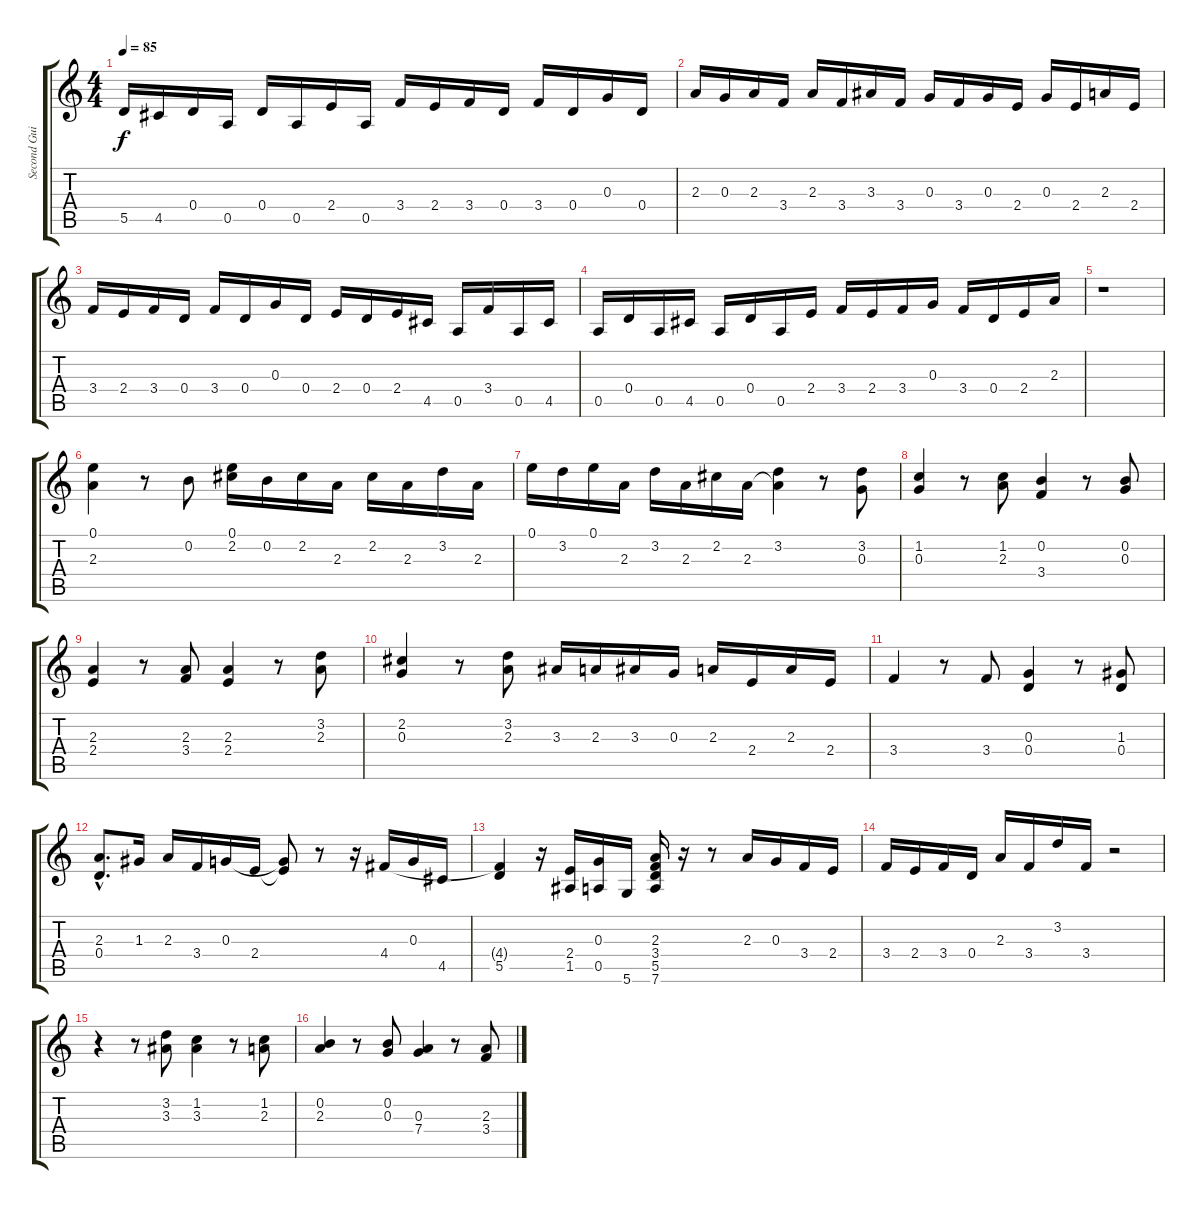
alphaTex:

\track ("Second Guitar" "Second Gui") {instrument acousticguitarnylon}
\staff {score tabs}
\tuning (E4 B3 G3 D3 A2 D2) {hide}
\ts (4 4)
\tempo 85
\clef g2
\ks c
5.5.16{dy f instrument acousticguitarnylon} 4.5.16 0.4.16 0.5.16 0.4.16 0.5.16 2.4.16 0.5.16 3.4.16 2.4.16 3.4.16 0.4.16 3.4.16 0.4.16 0.3.16 0.4.16 |
2.3.16 0.3.16 2.3.16 3.4.16 2.3.16 3.4.16 3.3.16 3.4.16 0.3.16 3.4.16 0.3.16 2.4.16 0.3.16 2.4.16 2.3.16 2.4.16 |
3.4.16 2.4.16 3.4.16 0.4.16 3.4.16 0.4.16 0.3.16 0.4.16 2.4.16 0.4.16 2.4.16 4.5.16 0.5.16 3.4.16 0.5.16 4.5.16 |
0.5.16 0.4.16 0.5.16 4.5.16 0.5.16 0.4.16 0.5.16 2.4.16 3.4.16 2.4.16 3.4.16 0.3.16 3.4.16 0.4.16 2.4.16 2.3.16 |
r.1 |
(0.1 2.3).4 r.8 0.2.8 (0.1 2.2).16 0.2.16 2.2.16 2.3.16 2.2.16 2.3.16 3.2.16 2.3.16 |
0.1.16 3.2.16 0.1.16 2.3.16 3.2.16 2.3.16 2.2.16 2.3.16 (3.2 2.3{t}).4 r.8 (3.2 0.3).8 |
(1.2 0.3).4 r.8 (1.2 2.3).8 (0.2 3.4).4 r.8 (0.2 0.3).8 |
(2.3 2.4).4 r.8 (2.3 3.4).8 (2.3 2.4).4 r.8 (3.2 2.3).8 |
(2.2 0.3).4 r.8 (3.2 2.3).8 3.3.16 2.3.16 3.3.16 0.3.16 2.3.16 2.4.16 2.3.16 2.4.16 |
3.4.4 r.8 3.4.8 (0.3 0.4).4 r.8 (1.3 0.4).8 |
(2.3{hac} 0.4{hac}).8{d} 1.3.16 2.3.16 3.4.16 0.3.16 2.4.16 (0.3{t} 2.4{t}).8 r.8 r.16 4.4.16 0.3.16 4.5.16 |
(4.4{t} 5.5).4 r.16 (2.4 1.5).16 (0.3 0.5).16 5.6.16 (2.3 3.4 5.5 7.6).16 r.16 r.8 2.3.16 0.3.16 3.4.16 2.4.16 |
3.4.16 2.4.16 3.4.16 0.4.16 2.3.16 3.4.16 3.2.16 3.4.16 r.2 |
r.4 r.8 (3.2 3.3).8 (1.2 3.3).4 r.8 (1.2 2.3).8 |
(0.2 2.3).4 r.8 (0.2 0.3).8 (0.3 7.4).4 r.8 (2.3 3.4).8
